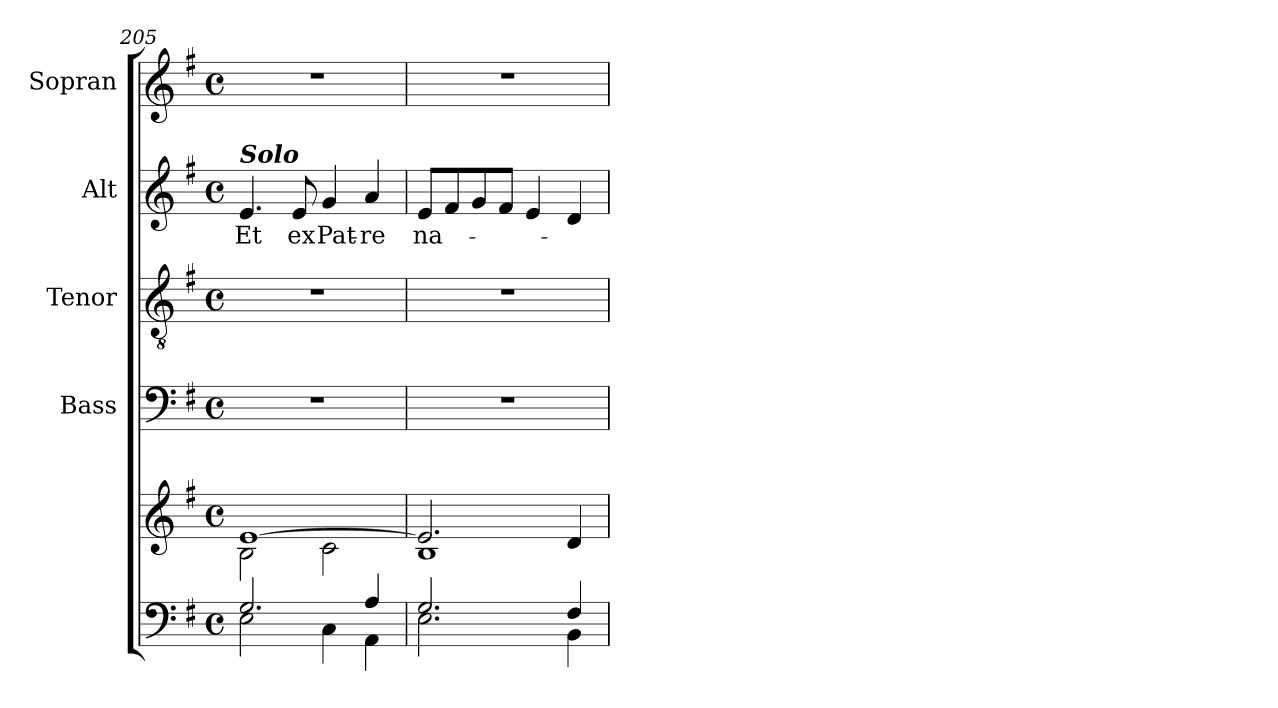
**kern	**kern	**kern	**kern	**kern	**text	**kern
*part5	*part5	*part4	*part3	*part2	*part2	*part1
*staff6	*staff5	*staff4	*staff3	*staff2	*staff2	*staff1
*	*	*I"Bass	*I"Tenor	*I"Alt	*	*I"Sopran
*	*	*I'B.	*I'T.	*I'A.	*	*I'S.
*clefF4	*clefG2	*clefF4	*clefGv2	*clefG2	*	*clefG2
*k[f#]	*k[f#]	*k[f#]	*k[f#]	*k[f#]	*	*k[f#]
*G:	*G:	*G:	*G:	*G:	*	*G:
*M4/4	*M4/4	*M4/4	*M4/4	*M4/4	*	*M4/4
*met(c)	*met(c)	*met(c)	*met(c)	*met(c)	*	*met(c)
=205	=205	=205	=205	=205	=205	=205
*^	*^	*	*	*	*	*
!	!	!	!	!	!	!LO:TX:a:Bi:t=Solo	!	!
!	!	!	!	!	!	!	!LO:LY:b	!
2.G/	2E\	[>1e	2B\	1r	1r	4.e/	Et	1r
!	!	!	!	!	!	!	!LO:LY:b	!
.	.	.	.	.	.	8e/	ex	.
!	!	!	!	!	!	!	!LO:LY:b	!
.	4C\	.	2c\	.	.	4g/	Pat-	.
!	!	!	!	!	!	!	!LO:LY:b	!
4A/	4AA\	.	.	.	.	4a/	-re	.
!!LO:PB:g=z
=206	=206	=206	=206	=206	=206	=206	=206	=206
!	!	!	!	!	!	!	!LO:LY:b	!
2.G/	2.E\	2.e/]	1B	1r	1r	8e/L	na-	1r
.	.	.	.	.	.	8f#/	.	.
.	.	.	.	.	.	8g/	.	.
.	.	.	.	.	.	8f#/J	.	.
.	.	.	.	.	.	4e/	.	.
4F#/	4BB\	4d/	.	.	.	4d/	.	.
*v	*v	*	*	*	*	*	*	*
*	*v	*v	*	*	*	*	*
=	=	=	=	=	=	=
*-	*-	*-	*-	*-	*-	*-
